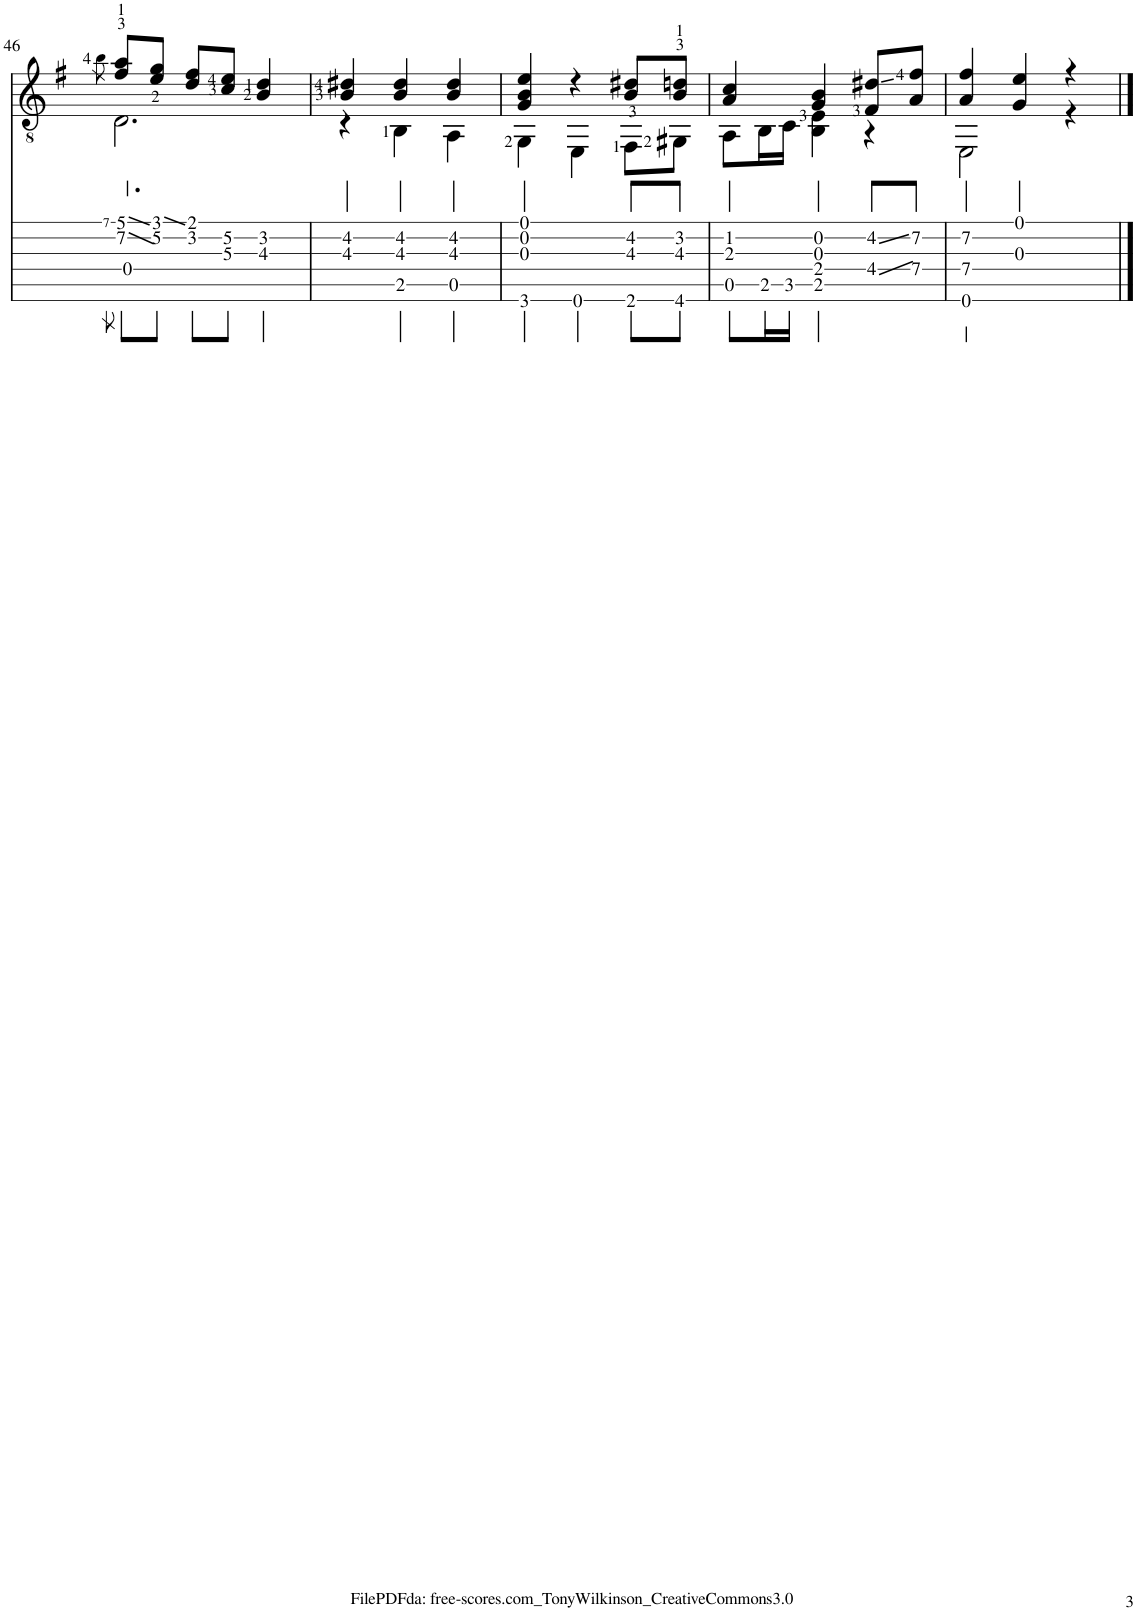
**kern	**kern
*part2	*part1
*staff2	*staff1
*I"Chitarra classica (Intavolatura)	*I"Guitar
!!LO:PB:g=z
*	*clefGv2
*k[f#]	*k[f#]
*M3/4	*M3/4
=46	=46
*^	*^
.	8qb\	.	8qb\
2.D/	8f#\ 8a\L	2.D\	8f#/ 8a/L
.	8e\ 8g\J	.	8e/ 8g/J
.	8d\ 8f#\L	.	8d/ 8f#/L
.	8c\ 8e\J	.	8c/ 8e/J
.	4B\ 4d\	.	4B/ 4d/
=47	=47	=47	=47
4B/ 4d#X/	4r	4B/ 4d#X/	4r
4B/ 4d#/	4BB\	4B/ 4d#/	4BB\
4B/ 4d#/	4AA\	4B/ 4d#/	4AA\
=48	=48	=48	=48
4G/ 4B/ 4e/	4GG\	4G/ 4B/ 4e/	4GG\
4r	4EE\	4r	4EE\
8B/ 8d#X/L	8FF#\L	8B/ 8d#X/L	8FF#\L
8B/ 8dn/J	8GG#X\J	8B/ 8dn/J	8GG#X\J
=49	=49	=49	=49
4A/ 4c/	8AA\L	4A/ 4c/	8AA\L
.	16BB\L	.	16BB\L
.	16C\JJ	.	16C\JJ
4G/ 4B/	4BB\ 4E\	4G/ 4B/	4BB\ 4E\
8F#/ 8d#X/L	4r	8F#/ 8d#X/L	4r
8A/ 8f#/J	.	8A/ 8f#/J	.
=50	=50	=50	=50
4A/ 4f#/	2EE\	4A/ 4f#/	2EE\
4G/ 4e/	.	4G/ 4e/	.
4r	4r	4r	4r
*v	*v	*	*
*	*v	*v
==	==
*-	*-
